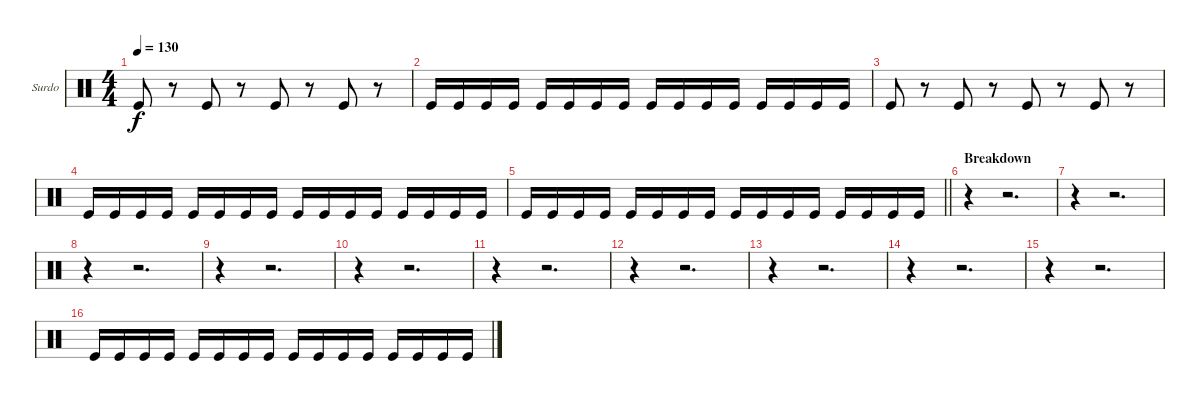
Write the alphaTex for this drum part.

\bracketExtendMode groupsimilarinstruments
\firstSystemTrackNameOrientation horizontal
\otherSystemsTrackNameOrientation horizontal
\track ("Surdo" "Surdo") {instrument percussion}
\staff {score}
\articulation defaults
\ts (4 4)
\tempo 130
\clef neutral
\ks c "Kick (hit)".8{dy f}
r.8 "Kick (hit)".8 r.8 "Kick (hit)".8 r.8 "Kick (hit)".8 r.8 |
"Kick (hit)".16 "Kick (hit)".16 "Kick (hit)".16 "Kick (hit)".16 "Kick (hit)".16 "Kick (hit)".16 "Kick (hit)".16 "Kick (hit)".16 "Kick (hit)".16 "Kick (hit)".16 "Kick (hit)".16 "Kick (hit)".16 "Kick (hit)".16 "Kick (hit)".16 "Kick (hit)".16 "Kick (hit)".16 |
"Kick (hit)".8 r.8 "Kick (hit)".8 r.8 "Kick (hit)".8 r.8 "Kick (hit)".8 r.8 |
"Kick (hit)".16 "Kick (hit)".16 "Kick (hit)".16 "Kick (hit)".16 "Kick (hit)".16 "Kick (hit)".16 "Kick (hit)".16 "Kick (hit)".16 "Kick (hit)".16 "Kick (hit)".16 "Kick (hit)".16 "Kick (hit)".16 "Kick (hit)".16 "Kick (hit)".16 "Kick (hit)".16 "Kick (hit)".16 |
\barLineRight lightlight "Kick (hit)".16 "Kick (hit)".16 "Kick (hit)".16 "Kick (hit)".16 "Kick (hit)".16 "Kick (hit)".16 "Kick (hit)".16 "Kick (hit)".16 "Kick (hit)".16 "Kick (hit)".16 "Kick (hit)".16 "Kick (hit)".16 "Kick (hit)".16 "Kick (hit)".16 "Kick (hit)".16 "Kick (hit)".16
|
\section ("" "Breakdown")
r.4 r.2{d} |
r.4 r.2{d} |
r.4 r.2{d} |
r.4 r.2{d} |
r.4 r.2{d} |
r.4 r.2{d} |
r.4 r.2{d} |
r.4 r.2{d} |
r.4 r.2{d} |
r.4 r.2{d} |
"Kick (hit)".16 "Kick (hit)".16 "Kick (hit)".16 "Kick (hit)".16 "Kick (hit)".16 "Kick (hit)".16 "Kick (hit)".16 "Kick (hit)".16 "Kick (hit)".16 "Kick (hit)".16 "Kick (hit)".16 "Kick (hit)".16 "Kick (hit)".16 "Kick (hit)".16 "Kick (hit)".16 "Kick (hit)".16
